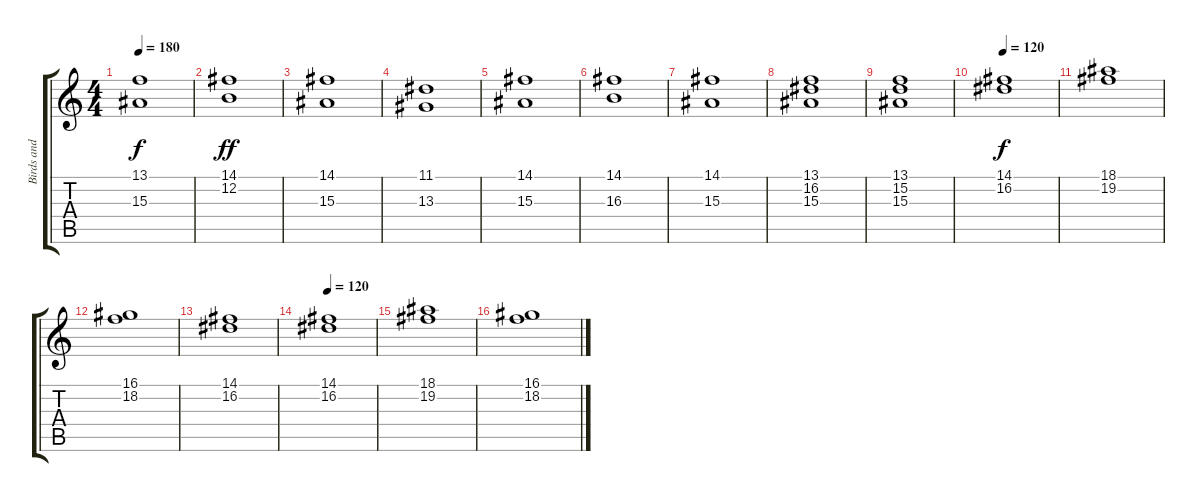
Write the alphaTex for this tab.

\track ("Birds and Others" "Birds and ") {instrument birdtweet}
\staff {score tabs}
\tuning (E4 B3 G3 D3 A2 E2) {hide}
\ts (4 4)
\tempo 180
\clef g2
\ks c
(13.1{t} 15.3{t}).1{dy f} |
(14.1 12.2).1{dy ff} |
(14.1 15.3).1 |
(11.1 13.3).1 |
(14.1 15.3).1 |
(14.1 16.3).1 |
(14.1 15.3).1 |
(13.1 16.2 15.3).1 |
(13.1 15.2 15.3).1 |
\tempo 120
(14.1 16.2).1{dy f} |
(18.1 19.2).1 |
(16.1 18.2).1 |
(14.1 16.2).1 |
\tempo 120
(14.1 16.2).1 |
(18.1 19.2).1 |
(16.1 18.2).1
